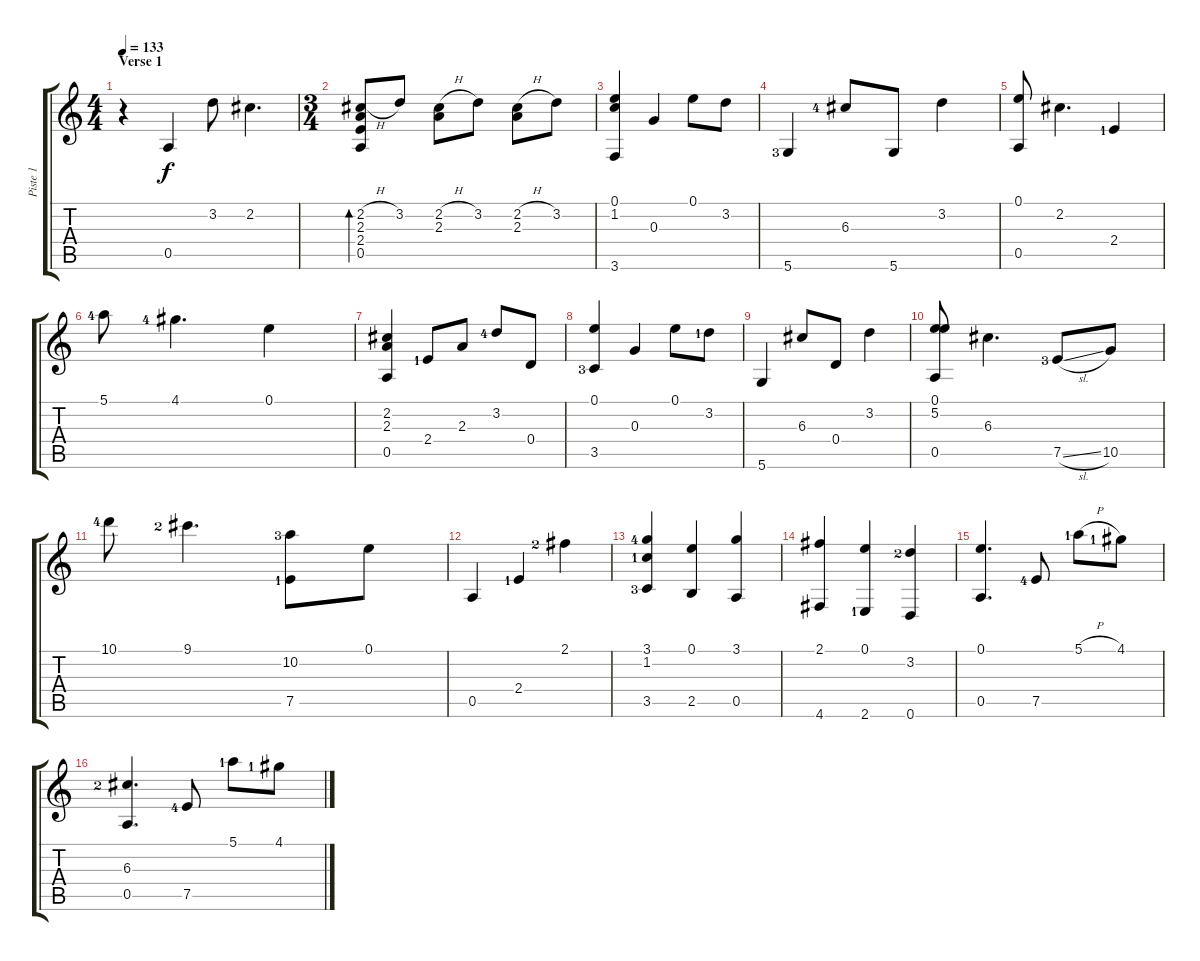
\track ("Piste 1" "Piste 1") {instrument acousticguitarsteel}
\staff {score tabs}
\tuning (E4 B3 G3 D3 A2 D2) {hide}
\ts (4 4)
\section ("" "Verse 1")
\tempo 133
\clef g2
\ks c
r.4{dy f} 0.5.4 3.2.8 2.2.4{d} |
\ts (3 4)
(2.2{h} 2.3 2.4 0.5).8{bd 480} 3.2.8 (2.2{h} 2.3).8 3.2.8 (2.2{h} 2.3).8 3.2.8 |
(0.1 1.2 3.6).4 0.3.4 0.1.8 3.2.8 |
5.6{lf 4}.4 6.3{lf 5}.8 5.6.8 3.2.4 |
(0.1 0.5).8 2.2.4{d} 2.4{lf 2}.4 |
5.1{lf 5}.8 4.1{lf 5}.4{d} 0.1.4 |
(2.2 2.3 0.5).4 2.4{lf 2}.8 2.3.8 3.2{lf 5}.8 0.4.8 |
(0.1 3.5{lf 4}).4 0.3.4 0.1.8 3.2{lf 2}.8 |
5.6.4 6.3.8 0.4.8 3.2.4 |
(0.1 5.2 0.5).8 6.3.4{d} 7.5{sl lf 4}.8 10.5.8 |
10.1{lf 5}.8 9.1{lf 3}.4{d} (10.2{lf 4} 7.5{lf 2}).8 0.1.8 |
0.5.4 2.4{lf 2}.4 2.1{lf 3}.4 |
(3.1{lf 5} 1.2{lf 2} 3.5{lf 4}).4 (0.1 2.5).4 (3.1 0.5).4 |
(2.1 4.6).4 (0.1 2.6{lf 2}).4 (3.2{lf 3} 0.6).4 |
(0.1 0.5).4{d} 7.5{lf 5}.8 5.1{h lf 2}.8 4.1{lf 2}.8 |
(6.3{lf 3} 0.5).4{d} 7.5{lf 5}.8 5.1{lf 2}.8 4.1{lf 2}.8
